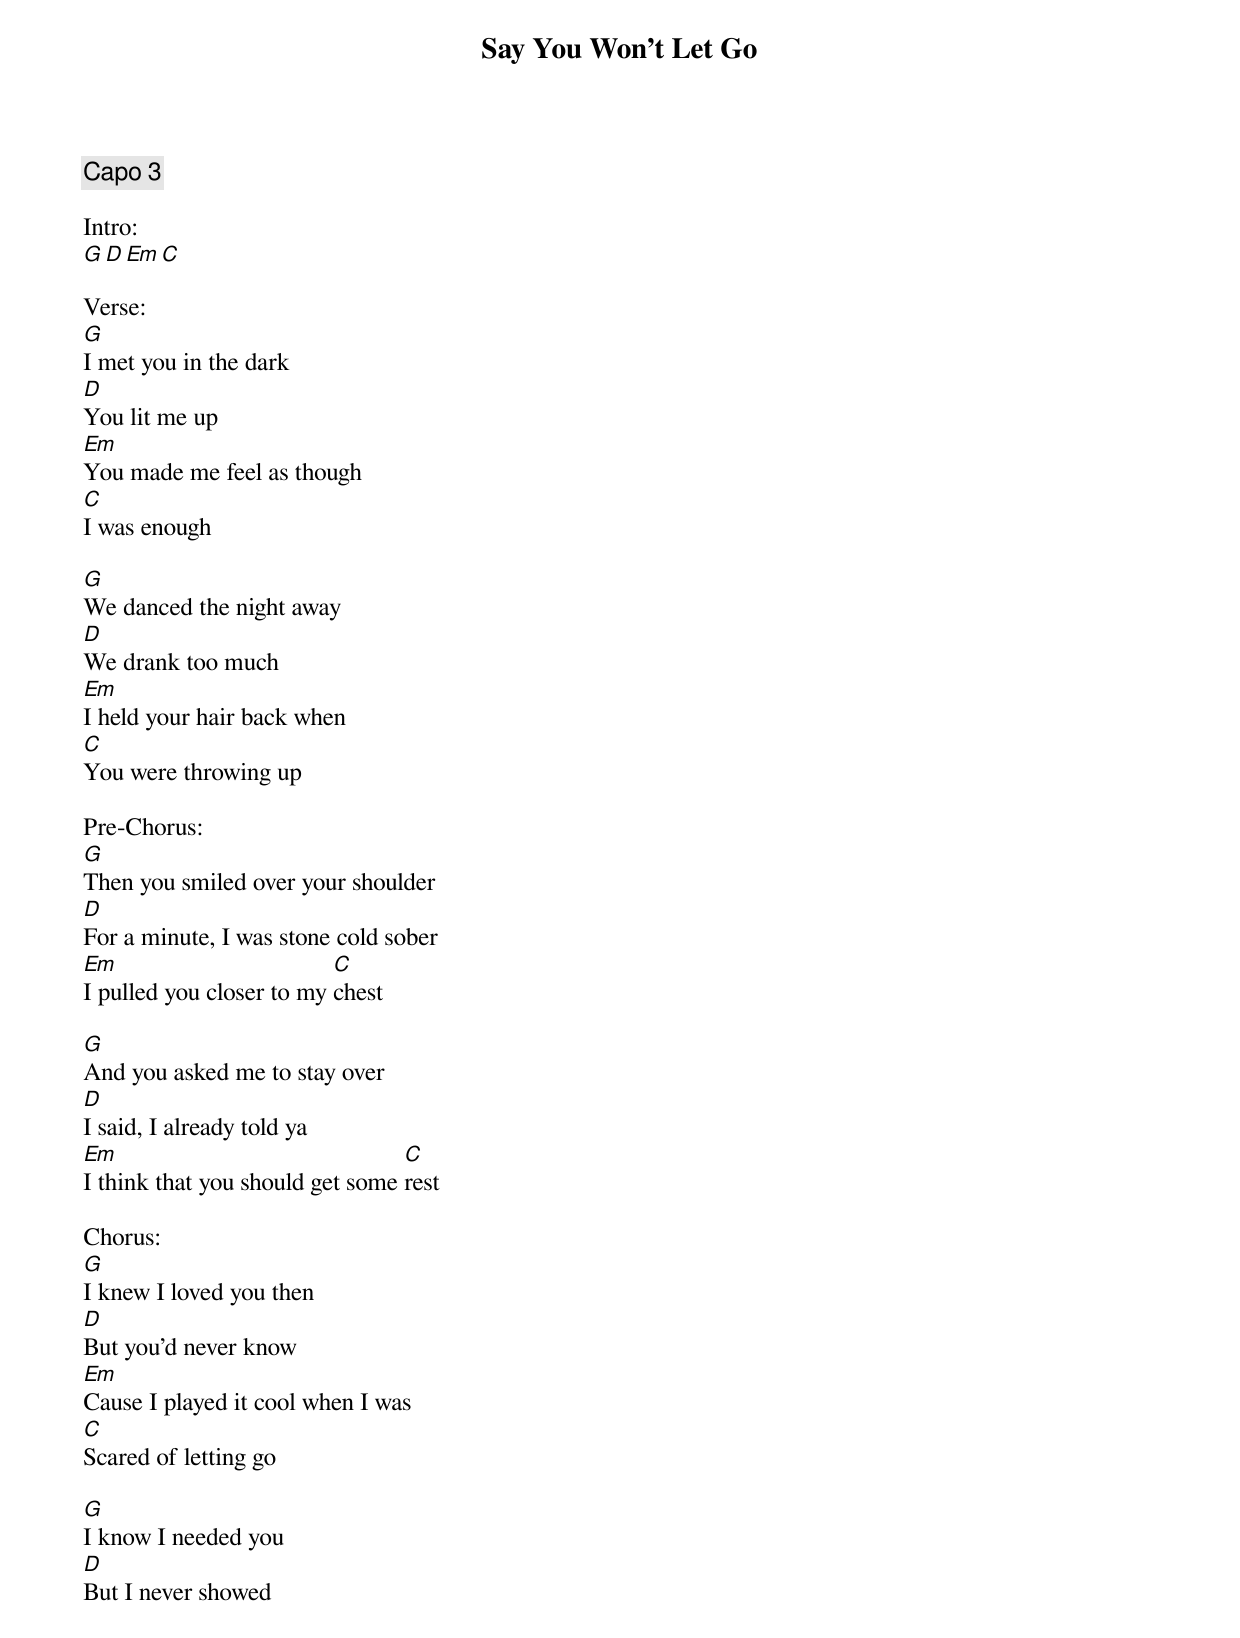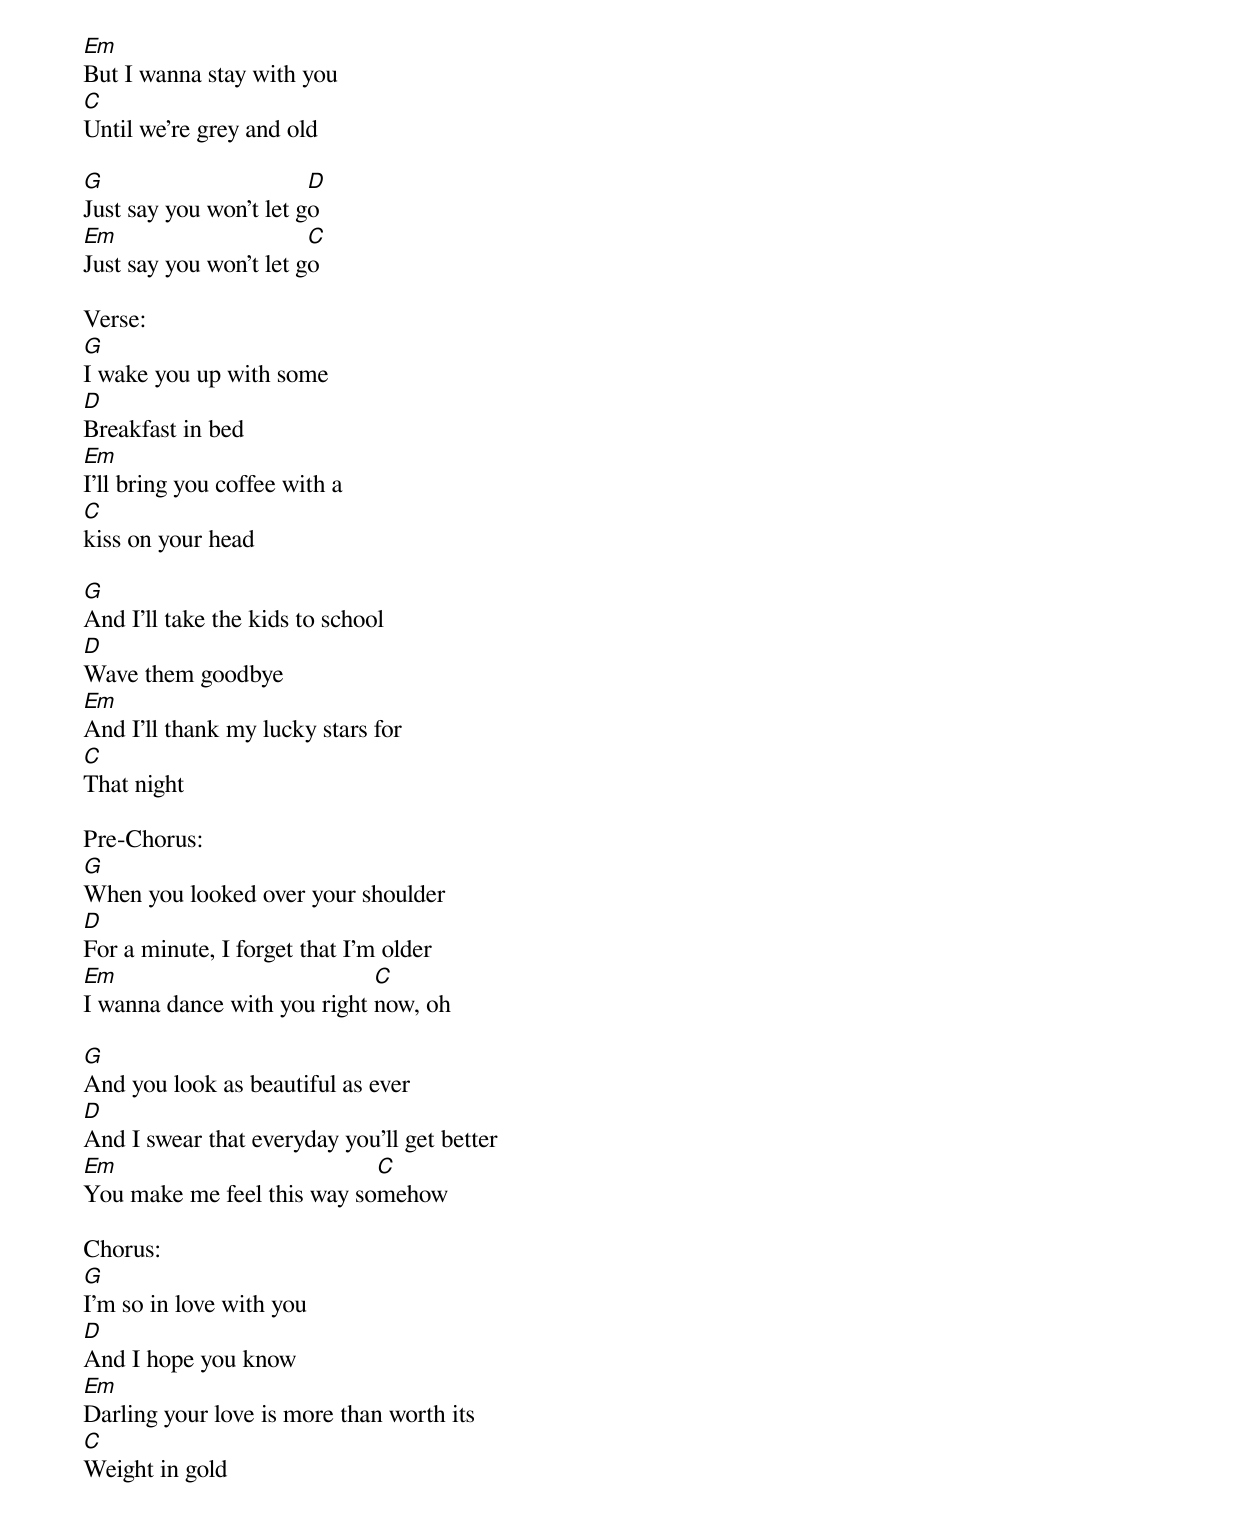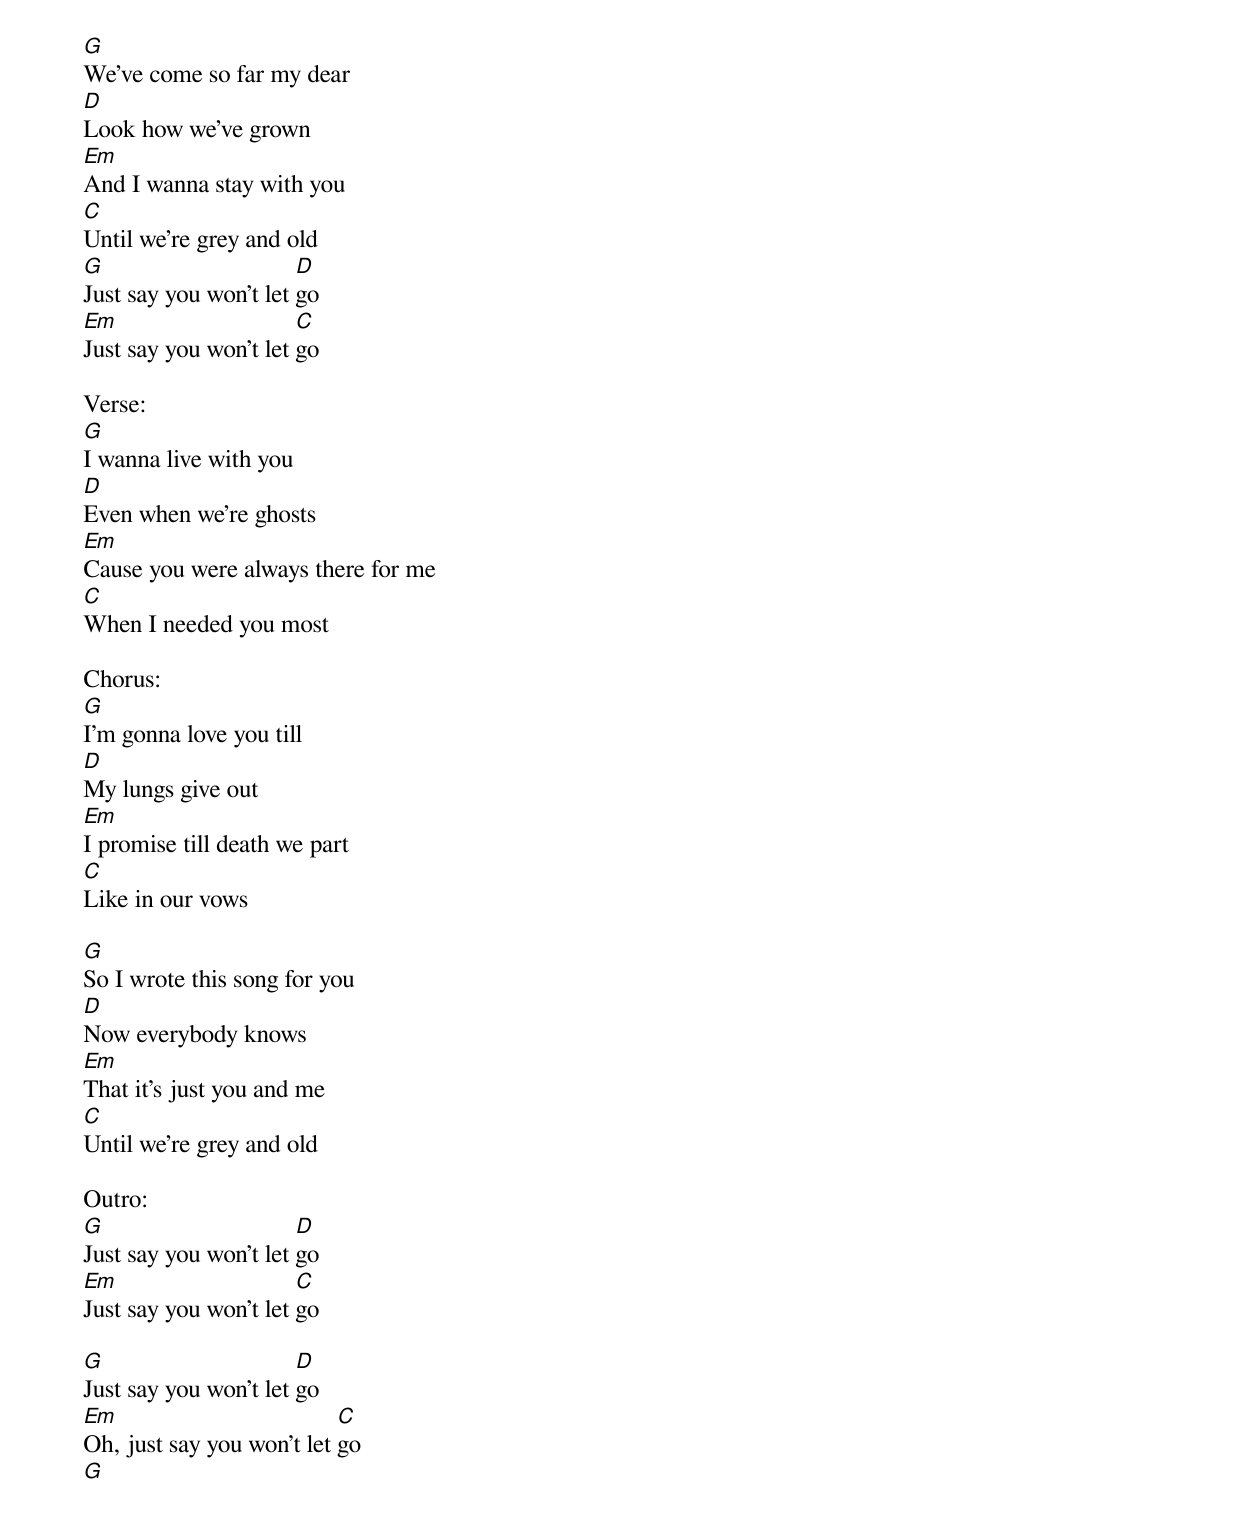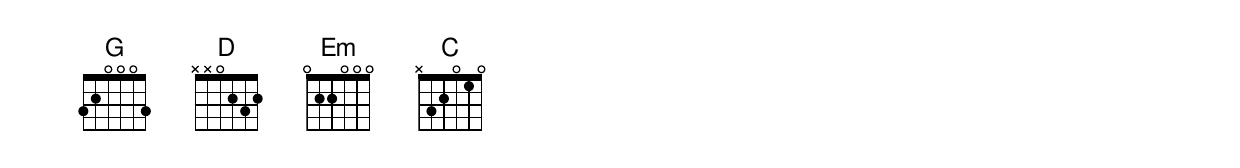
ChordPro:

{title:Say You Won't Let Go}
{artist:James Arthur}
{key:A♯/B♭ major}
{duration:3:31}
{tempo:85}
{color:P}

{comment: Capo 3}

Intro:
[G][D][Em][C]

Verse:
[G]I met you in the dark
[D]You lit me up
[Em]You made me feel as though
[C]I was enough

[G]We danced the night away
[D]We drank too much
[Em]I held your hair back when
[C]You were throwing up

Pre-Chorus:
[G]Then you smiled over your shoulder
[D]For a minute, I was stone cold sober
[Em]I pulled you closer to my [C]chest

[G]And you asked me to stay over
[D]I said, I already told ya
[Em]I think that you should get some [C]rest

Chorus:
[G]I knew I loved you then
[D]But you'd never know
[Em]Cause I played it cool when I was
[C]Scared of letting go

[G]I know I needed you
[D]But I never showed
[Em]But I wanna stay with you
[C]Until we're grey and old

[G]Just say you won't let g[D]o
[Em]Just say you won't let g[C]o

Verse:
[G]I wake you up with some
[D]Breakfast in bed
[Em]I'll bring you coffee with a
[C]kiss on your head

[G]And I'll take the kids to school
[D]Wave them goodbye
[Em]And I'll thank my lucky stars for
[C]That night

Pre-Chorus:
[G]When you looked over your shoulder
[D]For a minute, I forget that I'm older
[Em]I wanna dance with you right [C]now, oh

[G]And you look as beautiful as ever
[D]And I swear that everyday you'll get better
[Em]You make me feel this way so[C]mehow

Chorus:
[G]I'm so in love with you
[D]And I hope you know
[Em]Darling your love is more than worth its
[C]Weight in gold

[G]We've come so far my dear
[D]Look how we've grown
[Em]And I wanna stay with you
[C]Until we're grey and old
[G]Just say you won't let [D]go
[Em]Just say you won't let [C]go

Verse:
[G]I wanna live with you
[D]Even when we're ghosts
[Em]Cause you were always there for me
[C]When I needed you most

Chorus:
[G]I'm gonna love you till
[D]My lungs give out
[Em]I promise till death we part
[C]Like in our vows

[G]So I wrote this song for you
[D]Now everybody knows
[Em]That it's just you and me
[C]Until we're grey and old

Outro:
[G]Just say you won't let [D]go
[Em]Just say you won't let [C]go

[G]Just say you won't let [D]go
[Em]Oh, just say you won't let [C]go
[G]
